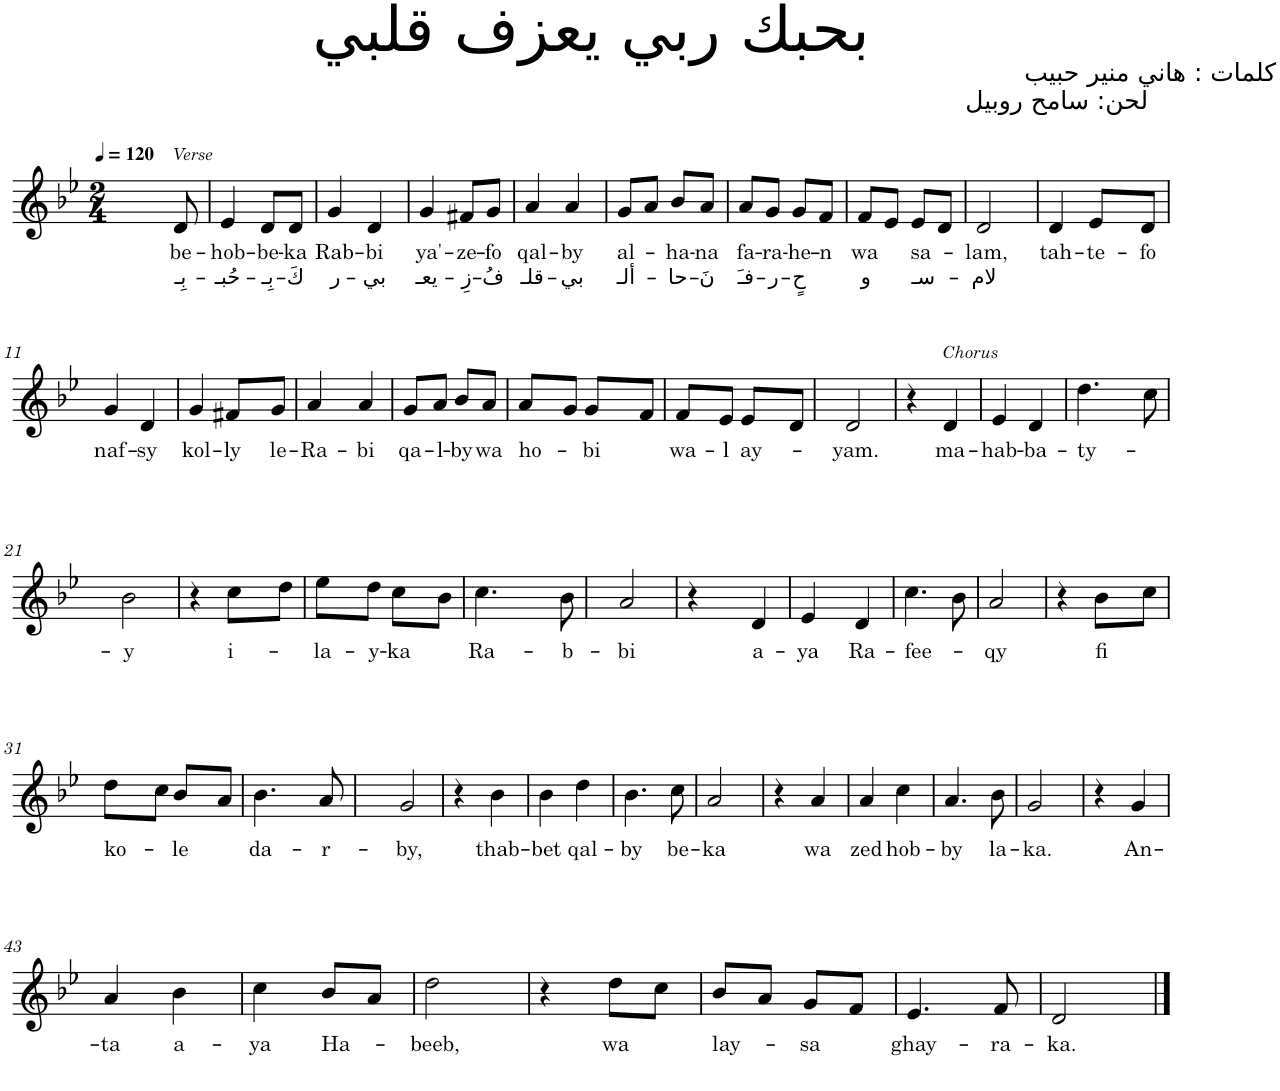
**kern	**text	**text
*part1	*part1	*part1
*staff1	*staff1	*staff1
*I"Voice	*	*
*I'Vo.	*	*
*clefG2	*	*
*k[b-e-]	*	*
*M2/4	*	*
*MM120	*	*
=1	=1	=1
!LO:TX:a:i:t=Verse	!	!
!	!LO:LY:b	!LO:LY:b
8d/	be-	بِـ-
=2	=2	=2
!	!LO:LY:b	!LO:LY:b
4e-/	-hob-	-حُبـ-
!	!LO:LY:b	!LO:LY:b
8d/L	-be-	-بِـ-
!	!LO:LY:b	!LO:LY:b
8d/J	-ka	-كَ
=3	=3	=3
!	!LO:LY:b	!LO:LY:b
4g/	Rab-	ر-
!	!LO:LY:b	!LO:LY:b
4d/	-bi	-بي
=4	=4	=4
!	!LO:LY:b	!LO:LY:b
4g/	ya'-	يعـ-
!	!LO:LY:b	!LO:LY:b
8f#X/L	-ze-	زِ-
!	!LO:LY:b	!LO:LY:b
8g/J	-fo	-فُ
=5	=5	=5
!	!LO:LY:b	!LO:LY:b
4a/	qal-	قلـ-
!	!LO:LY:b	!LO:LY:b
4a/	-by	-بي
=6	=6	=6
!	!LO:LY:b	!LO:LY:b
8g/L	al-	ألـ-
8a/J	.	.
!	!LO:LY:b	!LO:LY:b
8b-/L	-ha-	-حا-
!	!LO:LY:b	!LO:LY:b
8a/J	-na	-نَ
=7	=7	=7
!	!LO:LY:b	!LO:LY:b
8a/L	fa-	فـَ-
!	!LO:LY:b	!LO:LY:b
8g/J	-ra-	-ر-
!	!LO:LY:b	!LO:LY:b
8g/L	-he-	-حٍ
!	!LO:LY:b	!
8f/J	-n	.
=8	=8	=8
!	!LO:LY:b	!LO:LY:b
8f/L	wa	و
8e-/J	.	.
!	!LO:LY:b	!LO:LY:b
8e-/L	sa-	سـ-
8d/J	.	.
=9	=9	=9
!	!LO:LY:b	!LO:LY:b
2d/	-lam,	-لام
=10	=10	=10
!	!LO:LY:b	!
4d/	tah-	.
!	!LO:LY:b	!
8e-/L	-te-	.
!	!LO:LY:b	!
8d/J	-fo	.
!!LO:LB:g=z
=11	=11	=11
!	!LO:LY:b	!
4g/	naf-	.
!	!LO:LY:b	!
4d/	-sy	.
=12	=12	=12
!	!LO:LY:b	!
4g/	kol-	.
!	!LO:LY:b	!
8f#X/L	-ly	.
!	!LO:LY:b	!
8g/J	le-	.
=13	=13	=13
!	!LO:LY:b	!
4a/	-Ra-	.
!	!LO:LY:b	!
4a/	-bi	.
=14	=14	=14
!	!LO:LY:b	!
8g/L	qa-	.
!	!LO:LY:b	!
8a/J	-l-	.
!	!LO:LY:b	!
8b-/L	-by	.
!	!LO:LY:b	!
8a/J	wa	.
=15	=15	=15
!	!LO:LY:b	!
8a/L	ho-	.
8g/J	.	.
!	!LO:LY:b	!
8g/L	-bi	.
8f/J	.	.
=16	=16	=16
!	!LO:LY:b	!
8f/L	wa-	.
!	!LO:LY:b	!
8e-/J	-l	.
!	!LO:LY:b	!
8e-/L	ay-	.
8d/J	.	.
=17	=17	=17
!	!LO:LY:b	!
2d/	-yam.	.
=18	=18	=18
4r	.	.
!LO:TX:a:i:t=Chorus	!	!
!	!LO:LY:b	!
4d/	ma-	.
=19	=19	=19
!	!LO:LY:b	!
4e-/	-hab-	.
!	!LO:LY:b	!
4d/	-ba-	.
=20	=20	=20
!	!LO:LY:b	!
4.dd\	-ty-	.
8cc\	.	.
!!LO:LB:g=z
=21	=21	=21
!	!LO:LY:b	!
2b-\	y	.
=22	=22	=22
4r	.	.
!	!LO:LY:b	!
8cc\L	i-	.
8dd\J	.	.
=23	=23	=23
!	!LO:LY:b	!
8ee-\L	-la-	.
!	!LO:LY:b	!
8dd\J	y-	.
!	!LO:LY:b	!
8cc\L	-ka	.
8b-\J	.	.
=24	=24	=24
!	!LO:LY:b	!
4.cc\	Ra-	.
!	!LO:LY:b	!
8b-\	-b-	.
=25	=25	=25
!	!LO:LY:b	!
2a/	-bi	.
=26	=26	=26
4r	.	.
!	!LO:LY:b	!
4d/	a-	.
=27	=27	=27
!	!LO:LY:b	!
4e-/	-ya	.
!	!LO:LY:b	!
4d/	Ra-	.
=28	=28	=28
!	!LO:LY:b	!
4.cc\	-fee-	.
8b-\	.	.
=29	=29	=29
!	!LO:LY:b	!
2a/	-qy	.
=30	=30	=30
4r	.	.
!	!LO:LY:b	!
8b-\L	fi	.
8cc\J	.	.
!!LO:LB:g=z
=31	=31	=31
!	!LO:LY:b	!
8dd\L	ko-	.
8cc\J	.	.
!	!LO:LY:b	!
8b-/L	-le	.
8a/J	.	.
=32	=32	=32
!	!LO:LY:b	!
4.b-\	da-	.
!	!LO:LY:b	!
8a/	-r-	.
=33	=33	=33
!	!LO:LY:b	!
2g/	-by,	.
=34	=34	=34
4r	.	.
!	!LO:LY:b	!
4b-\	thab-	.
=35	=35	=35
!	!LO:LY:b	!
4b-\	-bet	.
!	!LO:LY:b	!
4dd\	qal-	.
=36	=36	=36
!	!LO:LY:b	!
4.b-\	-by	.
!	!LO:LY:b	!
8cc\	be-	.
=37	=37	=37
!	!LO:LY:b	!
2a/	-ka	.
=38	=38	=38
4r	.	.
!	!LO:LY:b	!
4a/	wa	.
=39	=39	=39
!	!LO:LY:b	!
4a/	zed	.
!	!LO:LY:b	!
4cc\	hob-	.
=40	=40	=40
!	!LO:LY:b	!
4.a/	-by	.
!	!LO:LY:b	!
8b-\	la-	.
=41	=41	=41
!	!LO:LY:b	!
2g/	-ka.	.
=42	=42	=42
4r	.	.
!	!LO:LY:b	!
4g/	An-	.
!!LO:LB:g=z
=43	=43	=43
!	!LO:LY:b	!
4a/	-ta	.
!	!LO:LY:b	!
4b-\	a-	.
=44	=44	=44
!	!LO:LY:b	!
4cc\	-ya	.
!	!LO:LY:b	!
8b-/L	Ha-	.
8a/J	.	.
=45	=45	=45
!	!LO:LY:b	!
2dd\	-beeb,	.
=46	=46	=46
4r	.	.
!	!LO:LY:b	!
8dd\L	wa	.
8cc\J	.	.
=47	=47	=47
!	!LO:LY:b	!
8b-/L	lay-	.
8a/J	.	.
!	!LO:LY:b	!
8g/L	-sa	.
8f/J	.	.
=48	=48	=48
!	!LO:LY:b	!
4.e-/	ghay-	.
!	!LO:LY:b	!
8f/	-ra-	.
=49	=49	=49
!	!LO:LY:b	!
2d/	-ka.	.
==	==	==
*-	*-	*-
